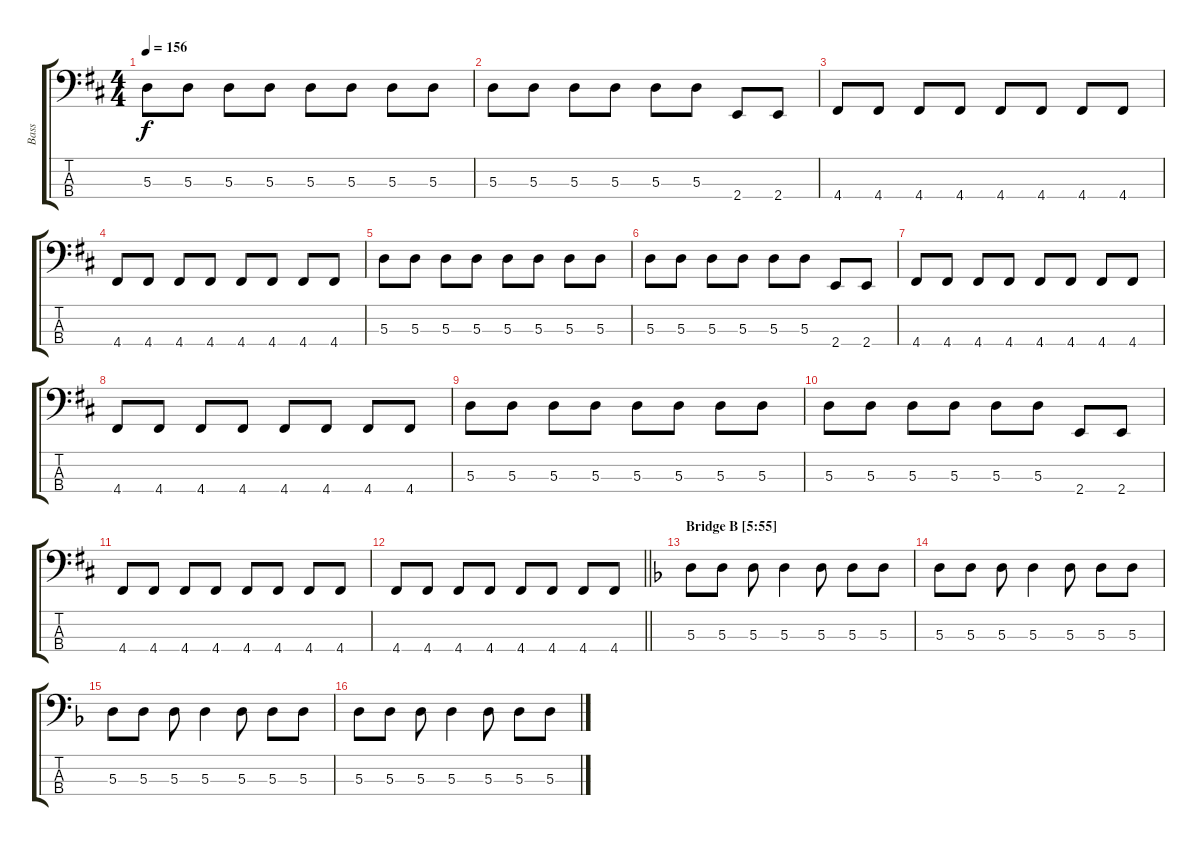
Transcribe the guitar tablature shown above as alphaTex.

\track ("Bass" "Bass") {instrument electricbassfinger}
\staff {score tabs}
\tuning (G2 D2 A1 D1) {hide}
\ts (4 4)
\tempo 156
\clef f4
\ks d
5.3.8{dy f} 5.3.8 5.3.8 5.3.8 5.3.8 5.3.8 5.3.8 5.3.8 |
5.3.8 5.3.8 5.3.8 5.3.8 5.3.8 5.3.8 2.4.8 2.4.8 |
4.4.8 4.4.8 4.4.8 4.4.8 4.4.8 4.4.8 4.4.8 4.4.8 |
4.4.8 4.4.8 4.4.8 4.4.8 4.4.8 4.4.8 4.4.8 4.4.8 |
5.3.8 5.3.8 5.3.8 5.3.8 5.3.8 5.3.8 5.3.8 5.3.8 |
5.3.8 5.3.8 5.3.8 5.3.8 5.3.8 5.3.8 2.4.8 2.4.8 |
4.4.8 4.4.8 4.4.8 4.4.8 4.4.8 4.4.8 4.4.8 4.4.8 |
4.4.8 4.4.8 4.4.8 4.4.8 4.4.8 4.4.8 4.4.8 4.4.8 |
5.3.8 5.3.8 5.3.8 5.3.8 5.3.8 5.3.8 5.3.8 5.3.8 |
5.3.8 5.3.8 5.3.8 5.3.8 5.3.8 5.3.8 2.4.8 2.4.8 |
4.4.8 4.4.8 4.4.8 4.4.8 4.4.8 4.4.8 4.4.8 4.4.8 |
\barLineRight lightlight
4.4.8 4.4.8 4.4.8 4.4.8 4.4.8 4.4.8 4.4.8 4.4.8 |
\section ("" "Bridge B [5:55]")
\ks dminor
5.3.8 5.3.8 5.3.8 5.3.4 5.3.8 5.3.8 5.3.8 |
5.3.8 5.3.8 5.3.8 5.3.4 5.3.8 5.3.8 5.3.8 |
5.3.8 5.3.8 5.3.8 5.3.4 5.3.8 5.3.8 5.3.8 |
5.3.8 5.3.8 5.3.8 5.3.4 5.3.8 5.3.8 5.3.8
